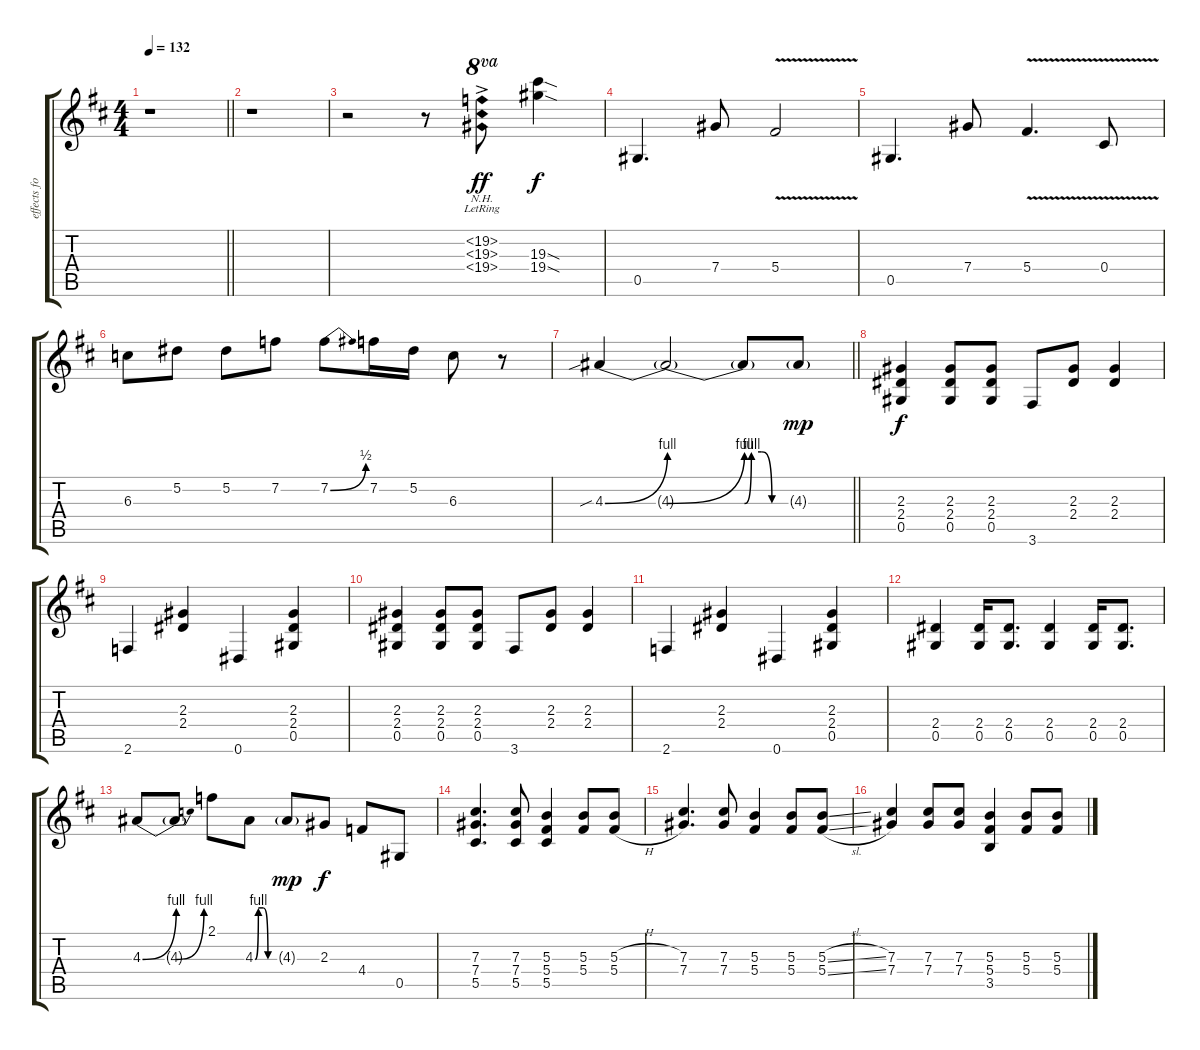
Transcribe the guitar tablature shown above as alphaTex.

\track ("effects for Guitar 1" "effects fo") {instrument distortionguitar}
\staff {score tabs}
\tuning (Eb4 Bb3 Gb3 Db3 Ab2 Eb2) {hide}
\ts (4 4)
\tempo 132
\clef g2
\barLineRight lightlight
\ks d
r.1{dy ff instrument distortionguitar} |
r.1 |
r.2 r.8 (19.2{nh ac lr} 19.3{nh ac lr} 19.4{nh ac lr}).8{ot 8va} (19.3{sod} 19.4{sod}).4{dy f} |
0.5.4{d} 7.4.8 5.4{v}.2 |
0.5.4{d} 7.4.8 5.4{v}.4{d} 0.4{v}.8 |
6.3.8 5.2.8 5.2.8 7.2.8 7.2{be (bend 0 0 60 2)}.8 7.2.16 5.2.16 6.3.8 r.8 |
\barLineRight lightlight
4.3{be (bend 0 0 60 4) sib}.4 4.3{be (bend 0 0 60 4) t}.2 4.3{be (custom 0 0 10 4 25 4 40 0 60 0) t}.8 4.3{g}.8{dy mp} |
(2.3 2.4 0.5).4{dy f} (2.3 2.4 0.5).8 (2.3 2.4 0.5).8 3.6.8 (2.3 2.4).8 (2.3 2.4).4 |
2.6.4 (2.3 2.4).4 0.6.4 (2.3 2.4 0.5).4 |
(2.3 2.4 0.5).4 (2.3 2.4 0.5).8 (2.3 2.4 0.5).8 3.6.8 (2.3 2.4).8 (2.3 2.4).4 |
2.6.4 (2.3 2.4).4 0.6.4 (2.3 2.4 0.5).4 |
(2.4 0.5).4 (2.4 0.5).16 (2.4 0.5).8{d} (2.4 0.5).4 (2.4 0.5).16 (2.4 0.5).8{d} |
4.3{be (bend 0 0 60 4)}.8 4.3{be (bend 0 0 60 4) t}.8 2.1.8 4.3{be (custom 0 0 10 4 25 4 40 0 60 0)}.8 4.3{g}.8{dy mp} 2.3.8{dy f} 4.4.8 0.5.8 |
(7.3 7.4 5.5).4{d} (7.3 7.4 5.5).8 (5.3 5.4 5.5).4 (5.3 5.4).8 (5.3{h} 5.4{h}).8 |
(7.3 7.4).4{d} (7.3 7.4).8 (5.3 5.4).4 (5.3 5.4).8 (5.3{sl} 5.4{sl}).8 |
(7.3 7.4).4 (7.3 7.4).8 (7.3 7.4).8 (5.3 5.4 3.5).4 (5.3 5.4).8 (5.3{sl} 5.4{sl}).8
